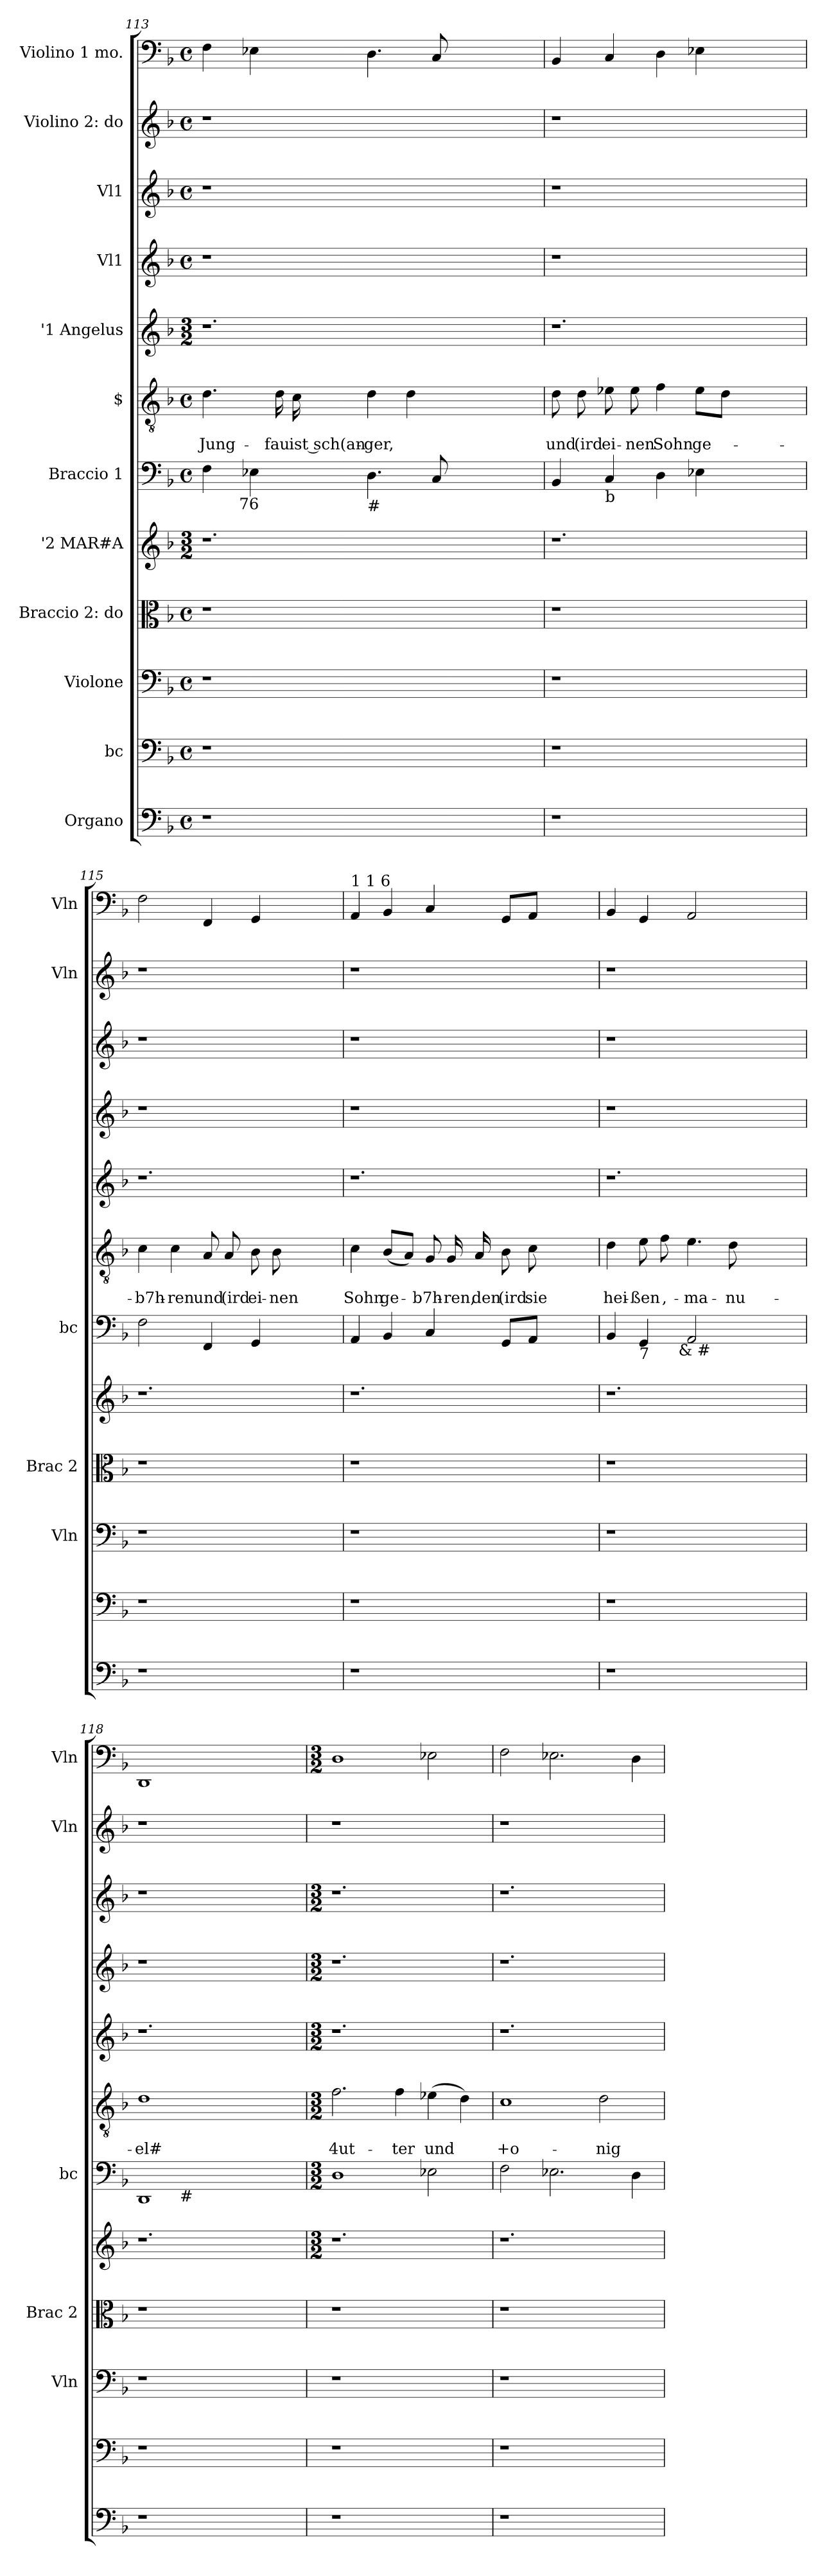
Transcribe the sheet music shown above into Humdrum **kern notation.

**kern	**kern	**kern	**kern	**kern	**kern	**kern	**text	**text	**kern	**kern	**kern	**kern	**kern
*part12	*part11	*part10	*part9	*part8	*part7	*part6	*part6	*part6	*part5	*part4	*part3	*part2	*part1
*staff12	*staff11	*staff10	*staff9	*staff8	*staff7	*staff6	*staff6	*staff6	*staff5	*staff4	*staff3	*staff2	*staff1
*I"Organo	*I"bc	*I"Violone	*I"Braccio 2: do	*I"'2 MAR#A	*I"Braccio 1	*I"$	*	*	*I"'1 Angelus	*I"Vl1	*I"Vl1	*I"Violino 2: do	*I"Violino 1 mo.
*	*	*I'Vln	*I'Brac 2	*	*I'bc	*	*	*	*	*	*	*I'Vln	*I'Vln
*clefF4	*clefF4	*clefF4	*clefC3	*clefG2	*clefF4	*clefGv2	*	*	*clefG2	*clefG2	*clefG2	*clefG2	*clefF4
*k[b-]	*k[b-]	*k[b-]	*k[b-]	*k[b-]	*k[b-]	*k[b-]	*	*	*k[b-]	*k[b-]	*k[b-]	*k[b-]	*k[b-]
*F:	*F:	*F:	*F:	*F:	*F:	*F:	*	*	*F:	*F:	*F:	*F:	*F:
*M4/4	*M4/4	*M4/4	*M4/4	*M3/2	*M4/4	*M4/4	*	*	*M3/2	*M4/4	*M4/4	*M4/4	*M4/4
*met(c)	*met(c)	*met(c)	*met(c)	*	*met(c)	*met(c)	*	*	*	*met(c)	*met(c)	*met(c)	*met(c)
=113	=113	=113	=113	=113	=113	=113	=113	=113	=113	=113	=113	=113	=113
!	!	!	!	!	!	!	!	!LO:LY:b	!	!	!	!	!
*	*	*	*	*	*^	*	*	*	*	*	*	*	*
1r	1r	1r	1r	1.r	4F>\	8..ryy	4.d\	.	Jung-	1.r	1r	1r	1r	4F\
!	!	!	!	!	!	!LO:TX:b:t=76	!	!	!	!	!	!	!	!
.	.	.	.	.	.	1ryy	.	.	.	.	.	.	.	.
.	.	.	.	.	4E-X\	.	.	.	.	.	.	.	.	4E-X\
!	!	!	!	!	!	!	!	!	!LO:LY:b:rj	!	!	!	!	!
.	.	.	.	.	.	.	16d\	.	-fau	.	.	.	.	.
!	!	!	!	!	!	!	!	!	!LO:LY:b	!	!	!	!	!
.	.	.	.	.	.	.	16c\	.	ist sch(an-	.	.	.	.	.
!	!	!	!	!	!LO:TX:b:t=#	!	!	!	!	!	!	!	!	!
!	!	!	!	!	!	!	!	!	!LO:LY:b:rj	!	!	!	!	!
.	.	.	.	.	4.D\	.	4d\	.	-ger,	.	.	.	.	4.D\
.	.	.	.	.	.	.	4d\	.	.	.	.	.	.	.
.	.	.	.	.	8C/	.	.	.	.	.	.	.	.	8C/
2ryy	2ryy	2ryy	2ryy	.	2ryy	.	2ryy	.	.	.	2ryy	2ryy	2ryy	2ryy
.	.	.	.	.	.	4ryy	.	.	.	.	.	.	.	.
.	.	.	.	.	.	32ryy	.	.	.	.	.	.	.	.
=114	=114	=114	=114	=114	=114	=114	=114	=114	=114	=114	=114	=114	=114	=114
!	!	!	!	!	!	!	!	!	!LO:LY:b	!	!	!	!	!
*	*	*	*	*	*v	*v	*	*	*	*	*	*	*	*
1r	1r	1r	1r	1.r	4BB-/	8d\	.	und	1.r	1r	1r	1r	4BB-/
!	!	!	!	!	!	!	!	!LO:LY:b	!	!	!	!	!
.	.	.	.	.	.	8d\	.	(ird	.	.	.	.	.
!	!	!	!	!	!LO:TX:b:t=b	!	!	!	!	!	!	!	!
!	!	!	!	!	!	!	!	!LO:LY:b	!	!	!	!	!
.	.	.	.	.	4C/	8e-X\	.	ei-	.	.	.	.	4C/
!	!	!	!	!	!	!	!	!LO:LY:b	!	!	!	!	!
.	.	.	.	.	.	8e-\	.	-nen	.	.	.	.	.
!	!	!	!	!	!	!	!	!LO:LY:b	!	!	!	!	!
.	.	.	.	.	4D\	4f\	.	Sohn	.	.	.	.	4D\
!	!	!	!	!	!	!	!	!LO:LY:b	!	!	!	!	!
.	.	.	.	.	4E-X\	8e-\L	.	ge-	.	.	.	.	4E-X\
.	.	.	.	.	.	8d\J	.	.	.	.	.	.	.
2ryy	2ryy	2ryy	2ryy	.	2ryy	2ryy	.	.	.	2ryy	2ryy	2ryy	2ryy
=115	=115	=115	=115	=115	=115	=115	=115	=115	=115	=115	=115	=115	=115
!	!	!	!	!	!	!	!	!LO:LY:b	!	!	!	!	!
1r	1r	1r	1r	1.r	2F\	4c\	.	-b7h-	1.r	1r	1r	1r	2F\
!	!	!	!	!	!	!	!	!LO:LY:b:rj	!	!	!	!	!
.	.	.	.	.	.	4c\	.	-ren	.	.	.	.	.
!	!	!	!	!	!	!	!	!LO:LY:b	!	!	!	!	!
.	.	.	.	.	4FF/	8A/	.	und	.	.	.	.	4FF/
!	!	!	!	!	!	!	!	!LO:LY:b	!	!	!	!	!
.	.	.	.	.	.	8A/	.	(ird	.	.	.	.	.
!	!	!	!	!	!	!	!	!LO:LY:b	!	!	!	!	!
.	.	.	.	.	4GG/	8B-\	.	ei-	.	.	.	.	4GG/
!	!	!	!	!	!	!	!	!LO:LY:b	!	!	!	!	!
.	.	.	.	.	.	8B-\	.	-nen	.	.	.	.	.
2ryy	2ryy	2ryy	2ryy	.	2ryy	2ryy	.	.	.	2ryy	2ryy	2ryy	2ryy
!!LO:LB:g=z
=116	=116	=116	=116	=116	=116	=116	=116	=116	=116	=116	=116	=116	=116
!	!	!	!	!	!	!	!	!	!	!	!	!	!LO:TX:a:t=1 1 6
!	!	!	!	!	!	!	!	!LO:LY:b	!	!	!	!	!
1r	1r	1r	1r	1.r	4AA</	4c\	.	Sohn	1.r	1r	1r	1r	4AA/
!	!	!	!	!	!	!	!	!LO:LY:b	!	!	!	!	!
.	.	.	.	.	4BB-/	(<8B-/L	.	ge-	.	.	.	.	4BB-/
.	.	.	.	.	.	8A/J)	.	.	.	.	.	.	.
!	!	!	!	!	!	!	!	!LO:LY:b	!	!	!	!	!
.	.	.	.	.	4C/	8G/	.	-b7h-	.	.	.	.	4C/
!	!	!	!	!	!	!	!	!LO:LY:b:rj	!	!	!	!	!
.	.	.	.	.	.	16G/	.	-ren,	.	.	.	.	.
!	!	!	!	!	!	!	!	!LO:LY:b	!	!	!	!	!
.	.	.	.	.	.	16A/	.	den	.	.	.	.	.
!	!	!	!	!	!	!	!	!LO:LY:b	!	!	!	!	!
.	.	.	.	.	8GG/L	8B-\	.	(ird	.	.	.	.	8GG/L
!	!	!	!	!	!	!	!	!LO:LY:b	!	!	!	!	!
.	.	.	.	.	8AA/J	8c\	.	sie	.	.	.	.	8AA/J
2ryy	2ryy	2ryy	2ryy	.	2ryy	2ryy	.	.	.	2ryy	2ryy	2ryy	2ryy
=117	=117	=117	=117	=117	=117	=117	=117	=117	=117	=117	=117	=117	=117
!	!	!	!	!	!	!	!	!LO:LY:b	!	!	!	!	!
*	*	*	*	*	*^	*	*	*	*	*	*	*	*
1r	1r	1r	1r	1.r	4BB-/	4...ryy	4d\	.	hei-	1.r	1r	1r	1r	4BB-/
!	!	!	!	!	!LO:TX:b:t=7	!	!	!	!	!	!	!	!	!
!	!	!	!	!	!	!	!	!	!LO:LY:b	!	!	!	!	!
.	.	.	.	.	4GG/	.	8e\	.	-ßen	.	.	.	.	4GG/
!	!	!	!	!	!	!	!	!	!LO:LY:b	!	!	!	!	!
.	.	.	.	.	.	.	8f\	.	,-	.	.	.	.	.
!	!	!	!	!	!	!LO:TX:b:t=& #	!	!	!	!	!	!	!	!
.	.	.	.	.	.	1ryy	.	.	.	.	.	.	.	.
!	!	!	!	!	!	!	!	!	!LO:LY:b	!	!	!	!	!
.	.	.	.	.	2AA/	.	4.e\	.	-ma-	.	.	.	.	2AA/
!	!	!	!	!	!	!	!	!	!LO:LY:b	!	!	!	!	!
.	.	.	.	.	.	.	8d\	.	-nu-	.	.	.	.	.
2ryy	2ryy	2ryy	2ryy	.	2ryy	.	2ryy	.	.	.	2ryy	2ryy	2ryy	2ryy
.	.	.	.	.	.	32ryy	.	.	.	.	.	.	.	.
=118	=118	=118	=118	=118	=118	=118	=118	=118	=118	=118	=118	=118	=118	=118
!	!	!	!	!	!	!	!	!	!LO:LY:b	!	!	!	!	!
1r	1r	1r	1r	1.r	1DD	4ryy	1d	.	-el#	1.r	1r	1r	1r	1DD
.	.	.	.	.	.	32ryy	.	.	.	.	.	.	.	.
!	!	!	!	!	!	!LO:TX:b:t=#	!	!	!	!	!	!	!	!
.	.	.	.	.	.	1ryy	.	.	.	.	.	.	.	.
2ryy	2ryy	2ryy	2ryy	.	2ryy	.	2ryy	.	.	.	2ryy	2ryy	2ryy	2ryy
.	.	.	.	.	.	8..ryy	.	.	.	.	.	.	.	.
*	*	*	*	*	*v	*v	*	*	*	*	*	*	*	*
=119	=119	=119	=119	=119	=119	=119	=119	=119	=119	=119	=119	=119	=119
*	*	*	*	*M3/2	*M3/2	*M3/2	*	*	*M3/2	*M3/2	*M3/2	*	*M3/2
*	*	*	*	*	*^	*	*	*	*	*	*	*	*
!	!	!	!	!	!	!	!	!	!LO:LY:b	!	!	!	!	!
*	*	*	*	*	*v	*v	*	*	*	*	*	*	*	*
1r	1r	1r	1r	1.r	1D	2.f\	.	4ut-	1.r	1.r	1.r	1r	1D
!	!	!	!	!	!	!	!	!LO:LY:b:rj	!	!	!	!	!
.	.	.	.	.	.	4f\	.	-ter	.	.	.	.	.
!	!	!	!	!	!	!	!	!LO:LY:b	!	!	!	!	!
2ryy	2ryy	2ryy	2ryy	.	2E-X\	(>4e-X\	.	und	.	.	.	2ryy	2E-X\
.	.	.	.	.	.	4d\)	.	.	.	.	.	.	.
=120	=120	=120	=120	=120	=120	=120	=120	=120	=120	=120	=120	=120	=120
!	!	!	!	!	!	!	!	!LO:LY:b	!	!	!	!	!
1r	1r	1r	1r	1.r	2F\	1c	.	+o-	1.r	1.r	1.r	1r	2F\
.	.	.	.	.	2.E-X>\	.	.	.	.	.	.	.	2.E-X\
!	!	!	!	!	!	!	!	!LO:LY:b	!	!	!	!	!
2ryy	2ryy	2ryy	2ryy	.	.	2d\	.	-nig	.	.	.	2ryy	.
.	.	.	.	.	4D>\	.	.	.	.	.	.	.	4D\
=	=	=	=	=	=	=	=	=	=	=	=	=	=
*-	*-	*-	*-	*-	*-	*-	*-	*-	*-	*-	*-	*-	*-
